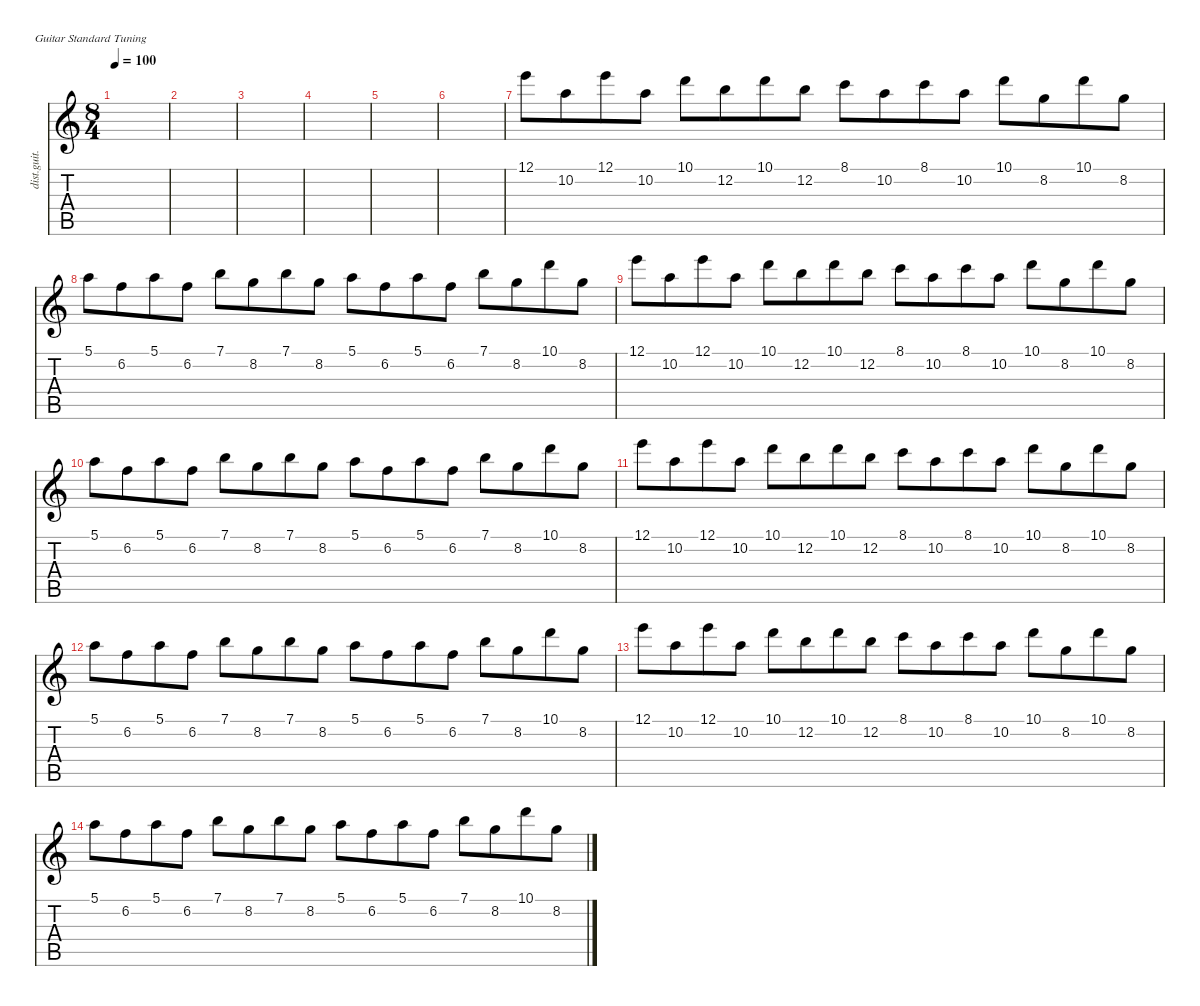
\defaultSystemsLayout 4
\hideDynamics
\bracketExtendMode nobrackets
\otherSystemsTrackNameOrientation horizontal
\track ("Distortion Guitar" "dist.guit.") {instrument distortionguitar}
\staff {score tabs}
\tuning (E4 B3 G3 D3 A2 E2)
\ts (8 4)
\beaming (8 4 4 4 4)
\tempo 100
\clef g2
\ks c
|
|
|
|
|
|
12.1.8{beam Down} 10.2.8{beam Down} 12.1.8{beam Down} 10.2.8{beam Down} 10.1.8{beam Down} 12.2.8{beam Down} 10.1.8{beam Down} 12.2.8{beam Down} 8.1.8{beam Down} 10.2.8{beam Down} 8.1.8{beam Down} 10.2.8{beam Down} 10.1.8{beam Down} 8.2.8{beam Down} 10.1.8{beam Down} 8.2.8{beam Down} |
5.1.8{beam Down} 6.2.8{beam Down} 5.1.8{beam Down} 6.2.8{beam Down} 7.1.8{beam Down} 8.2.8{beam Down} 7.1.8{beam Down} 8.2.8{beam Down} 5.1.8{beam Down} 6.2.8{beam Down} 5.1.8{beam Down} 6.2.8{beam Down} 7.1.8{beam Down} 8.2.8{beam Down} 10.1.8{beam Down} 8.2.8{beam Down} |
12.1.8{beam Down} 10.2.8{beam Down} 12.1.8{beam Down} 10.2.8{beam Down} 10.1.8{beam Down} 12.2.8{beam Down} 10.1.8{beam Down} 12.2.8{beam Down} 8.1.8{beam Down} 10.2.8{beam Down} 8.1.8{beam Down} 10.2.8{beam Down} 10.1.8{beam Down} 8.2.8{beam Down} 10.1.8{beam Down} 8.2.8{beam Down} |
5.1.8{beam Down} 6.2.8{beam Down} 5.1.8{beam Down} 6.2.8{beam Down} 7.1.8{beam Down} 8.2.8{beam Down} 7.1.8{beam Down} 8.2.8{beam Down} 5.1.8{beam Down} 6.2.8{beam Down} 5.1.8{beam Down} 6.2.8{beam Down} 7.1.8{beam Down} 8.2.8{beam Down} 10.1.8{beam Down} 8.2.8{beam Down} |
12.1.8{beam Down} 10.2.8{beam Down} 12.1.8{beam Down} 10.2.8{beam Down} 10.1.8{beam Down} 12.2.8{beam Down} 10.1.8{beam Down} 12.2.8{beam Down} 8.1.8{beam Down} 10.2.8{beam Down} 8.1.8{beam Down} 10.2.8{beam Down} 10.1.8{beam Down} 8.2.8{beam Down} 10.1.8{beam Down} 8.2.8{beam Down} |
5.1.8{beam Down} 6.2.8{beam Down} 5.1.8{beam Down} 6.2.8{beam Down} 7.1.8{beam Down} 8.2.8{beam Down} 7.1.8{beam Down} 8.2.8{beam Down} 5.1.8{beam Down} 6.2.8{beam Down} 5.1.8{beam Down} 6.2.8{beam Down} 7.1.8{beam Down} 8.2.8{beam Down} 10.1.8{beam Down} 8.2.8{beam Down} |
12.1.8{beam Down} 10.2.8{beam Down} 12.1.8{beam Down} 10.2.8{beam Down} 10.1.8{beam Down} 12.2.8{beam Down} 10.1.8{beam Down} 12.2.8{beam Down} 8.1.8{beam Down} 10.2.8{beam Down} 8.1.8{beam Down} 10.2.8{beam Down} 10.1.8{beam Down} 8.2.8{beam Down} 10.1.8{beam Down} 8.2.8{beam Down} |
5.1.8{beam Down} 6.2.8{beam Down} 5.1.8{beam Down} 6.2.8{beam Down} 7.1.8{beam Down} 8.2.8{beam Down} 7.1.8{beam Down} 8.2.8{beam Down} 5.1.8{beam Down} 6.2.8{beam Down} 5.1.8{beam Down} 6.2.8{beam Down} 7.1.8{beam Down} 8.2.8{beam Down} 10.1.8{beam Down} 8.2.8{beam Down}
